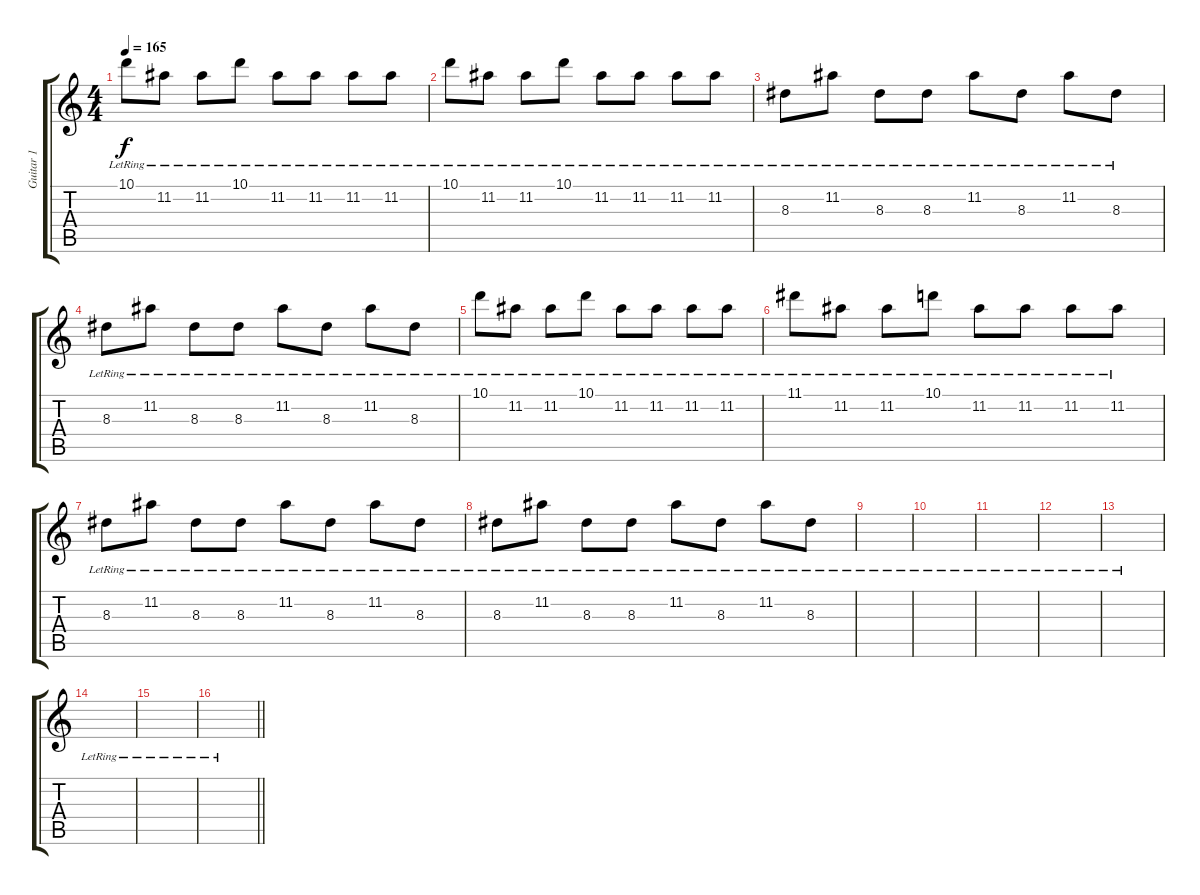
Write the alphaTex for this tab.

\track ("Guitar 1" "Guitar 1") {instrument acousticguitarsteel}
\staff {score tabs}
\tuning (E4 B3 G3 D3 A2 D2) {hide}
\ts (4 4)
\tempo 165
\clef g2
\ks c
10.1{lr}.8{dy f instrument acousticguitarsteel} 11.2{lr}.8 11.2{lr}.8 10.1{lr}.8 11.2{lr}.8 11.2{lr}.8 11.2{lr}.8 11.2{lr}.8 |
10.1{lr}.8 11.2{lr}.8 11.2{lr}.8 10.1{lr}.8 11.2{lr}.8 11.2{lr}.8 11.2{lr}.8 11.2{lr}.8 |
8.3{lr}.8 11.2{lr}.8 8.3{lr}.8 8.3{lr}.8 11.2{lr}.8 8.3{lr}.8 11.2{lr}.8 8.3{lr}.8 |
8.3{lr}.8 11.2{lr}.8 8.3{lr}.8 8.3{lr}.8 11.2{lr}.8 8.3{lr}.8 11.2{lr}.8 8.3{lr}.8 |
10.1{lr}.8 11.2{lr}.8 11.2{lr}.8 10.1{lr}.8 11.2{lr}.8 11.2{lr}.8 11.2{lr}.8 11.2{lr}.8 |
11.1{lr}.8 11.2{lr}.8 11.2{lr}.8 10.1{lr}.8 11.2{lr}.8 11.2{lr}.8 11.2{lr}.8 11.2{lr}.8 |
8.3{lr}.8 11.2{lr}.8 8.3{lr}.8 8.3{lr}.8 11.2{lr}.8 8.3{lr}.8 11.2{lr}.8 8.3{lr}.8 |
8.3{lr}.8 11.2{lr}.8 8.3{lr}.8 8.3{lr}.8 11.2{lr}.8 8.3{lr}.8 11.2{lr}.8 8.3{lr}.8 |
|
|
|
|
|
|
|
\barLineRight lightlight
